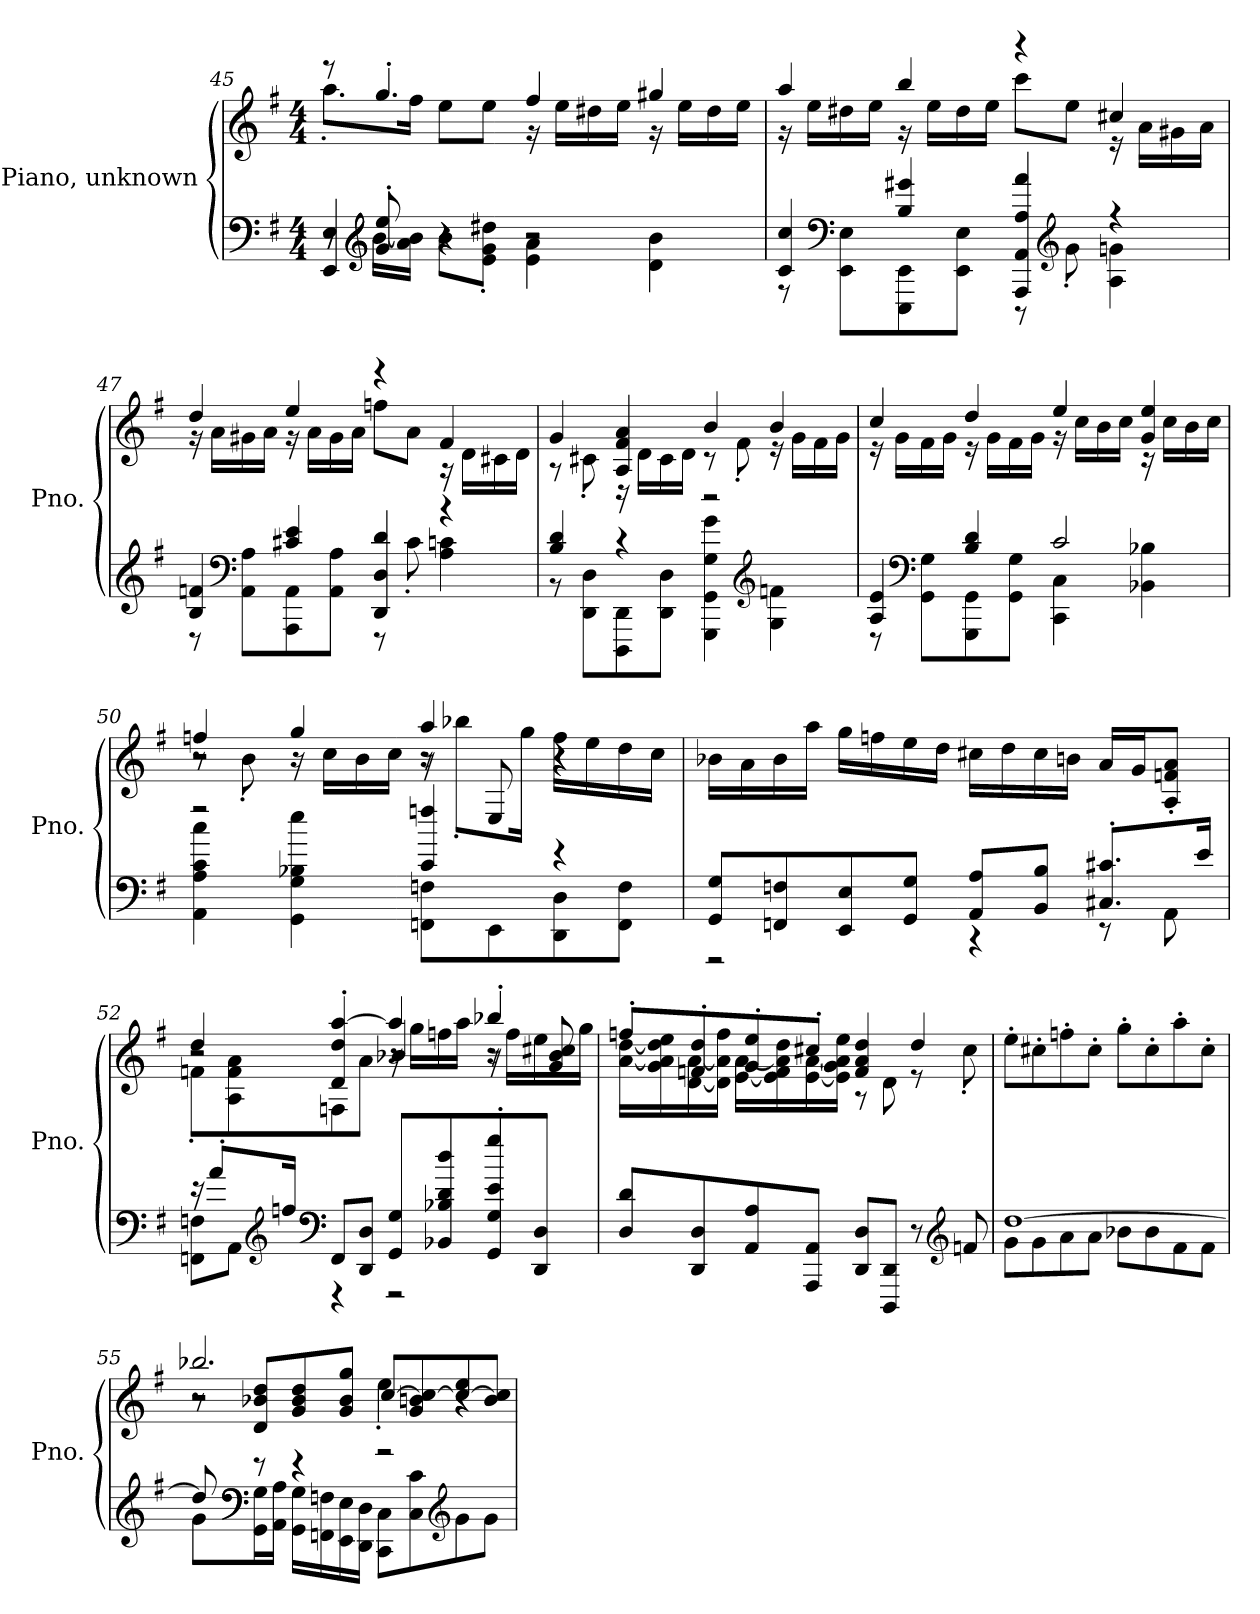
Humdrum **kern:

**kern	**kern
*part1	*part1
*staff2	*staff1
*I"Piano, unknown	*
*I'Pno.	*
*clefF4	*clefG2
*k[f#]	*k[f#]
*M4/4	*M4/4
=45	=45
*^	*^
*	*^	*	*
8r	8r	4EE/ 4E/	8r	8.aa'\L
*clefG2	*	*	*	*
8g/' 8ee/'	[16b\LL	.	4.gg'/	.
.	16a\ 16b\]JJ	.	.	16ff#\Jk
4r	8b\L	4r	.	8ee\L
.	8e\' 8g\' 8dd#X\'J	.	.	8ee\J
2r	4e\ 4a\	2r	4ff#/	16r
.	.	.	.	16ee\LL
.	.	.	.	16dd#X\
.	.	.	.	16ee\JJ
.	4d\ 4b\	.	4gg#X/	16r
.	.	.	.	16ee\LL
.	.	.	.	16dd#\
.	.	.	.	16ee\JJ
*	*v	*v	*	*
!!LO:LB:g=z	!!
=46	=46	=46	=46
4c/ 4cc/	8r	4aa/	16r
.	.	.	16ee\LL
*clefF4	*	*	*
.	8EE\ 8E\L	.	16dd#X\
.	.	.	16ee\JJ
4B/ 4g#X/	8EEE\ 8EE\	4bb/	16r
.	.	.	16ee\LL
.	8EE\ 8E\J	.	16dd#\
.	.	.	16ee\JJ
4AAA/ 4AA/ 4A/ 4a/	8r	4r	8ccc\L
*clefG2	*	*	*
.	8g#'\	.	8ee\J
4r	4A\ 4gn\	4cc#X/	16r
.	.	.	16a\LL
.	.	.	16g#X\
.	.	.	16a\JJ
=47	=47	=47	=47
4B/ 4fn/	8r	4dd/	16r
.	.	.	16a\LL
*clefF4	*	*	*
.	8AA\ 8A\L	.	16g#X\
.	.	.	16a\JJ
4c#X/ 4e/	8AAA\ 8AA\	4ee/	16r
.	.	.	16a\LL
.	8AA\ 8A\J	.	16g#\
.	.	.	16a\JJ
4DD/ 4D/ 4d/	8r	4r	8ffn\L
.	8c#'\	.	8a\J
4r	4A\ 4cn\	4f#/	16r
.	.	.	16d\LL
.	.	.	16c#X\
.	.	.	16d\JJ
!!LO:LB:g=z	!!
=48	=48	=48	=48
4B/ 4d/	8r	4g/	8r
.	8DD\ 8D\L	.	8c#X'\
4r	8DDD\ 8DD\	4A/ 4f#/ 4a/	16r
.	.	.	16d\LL
.	8DD\ 8D\J	.	16c#\
.	.	.	16d\JJ
2r	4GGG\ 4GG\ 4G\ 4g\	4b/	8r
.	.	.	8f#'\
*clefG2	*	*	*
.	4G\ 4fn\	4b/	16r
.	.	.	16g\LL
.	.	.	16f#\
.	.	.	16g\JJ
=49	=49	=49	=49
4A/ 4e/	8r	4cc/	16r
.	.	.	16g\LL
*clefF4	*	*	*
.	8GG\ 8G\L	.	16f#\
.	.	.	16g\JJ
4B/ 4d/	8GGG\ 8GG\	4dd/	16r
.	.	.	16g\LL
.	8GG\ 8G\J	.	16f#\
.	.	.	16g\JJ
2c/	4CC\ 4C\	4ee/	16r
.	.	.	16cc\LL
.	.	.	16b\
.	.	.	16cc\JJ
.	4BB-X\ 4B-X\	4g/ 4ee/	16r
.	.	.	16cc\LL
.	.	.	16b\
.	.	.	16cc\JJ
!!LO:LB:g=z
=50	=50	=50	=50
*	*	*	*^
2r	4AA\ 4A\ 4c\ 4cc\	4ffn/	8r	2r
.	.	.	8b'\	.
.	4GG\ 4G\ 4B-X\ 4ee\	4gg/	16r	.
.	.	.	16cc\LL	.
.	.	.	16b\	.
.	.	.	16cc\JJ	.
4c/ 4ffn/	8FFn\ 8Fn\L	4aa/	16r	8r
.	.	.	8bb-X'\L	.
.	8EE\	.	.	8E/
.	.	.	16gg\Jk	.
4r	8DD\ 8D\	4r	16ff\LL	4r
.	.	.	16ee\	.
.	8FF\ 8F\J	.	16dd\	.
.	.	.	16cc\JJ	.
*	*	*v	*v	*v
=51	=51	=51
8GG/ 8G/L	2r	16b-X\LL
.	.	16a\
8FFn/ 8Fn/	.	16b-\
.	.	16aa\JJ
8EE/ 8E/	.	16gg\LL
.	.	16ffn\
8GG/ 8G/J	.	16ee\
.	.	16dd\JJ
8AA/ 8A/L	4r	16cc#X\LL
.	.	16dd\
8BB/ 8B/J	.	16cc#\
.	.	16bn\JJ
8.C#X/' 8.c#X/'L	8r	16a/LL
.	.	16g/J
.	8AA\	8A/' 8fn/' 8a/'J
16e/Jk	.	.
!!LO:LB:g=z
=52	=52	=52
*	*	*^
*	*	*	*^
16r	8FFn\ 8Fn\L	4dd/	8fn'\L	2r
8a'/L	.	.	.	.
.	8AA\J	.	8A\ 8f\ 8a\	.
*clefG2	*	*	*	*
16ffn/Jk	.	.	.	.
*clefF4	*	*	*	*
8FF/L	4r	4d/' 4dd/' [4aa/'	8Fn\	.
8DD/ 8D/J	.	.	8a\J	.
8GG/ 8G/L	2r	4aa/]	16r	4b-X/
.	.	.	16gg\LL	.
8BB-X/ 8B-X/ 8d/ 8dd/	.	.	16ffn\	.
.	.	.	16aa\JJ	.
8GG/' 8G/' 8e/' 8gg/'	.	4bb-X'/	16r	8r
.	.	.	16ff\LL	.
8DD/ 8D/J	.	.	16ee\	8g/ 8b-/ 8cc#X/
.	.	.	16gg\JJ	.
*v	*v	*	*	*
*	*	*v	*v
=53	=53	=53
8D/ 8d/L	8ffn'/L	[16a\ [16dd\LL
.	.	16g\ 16a\] 16dd\] 16ee\
8DD/ 8D/	8fn/' 8dd/'	[16d\ [16a\
.	.	16d\] 16a\] 16ff\JJ
8AA/ 8A/	8g/' 8ee/'	[16e\ [16a\LL
.	.	16e\] 16f\ 16a\] 16dd\
8AAA/ 8AA/J	8cc#X'/J	[16e\ [16a\
.	.	16e\] 16g\ 16a\] 16ee\JJ
8DD/ 8D/L	4f/ 4a/ 4dd/	8r
8DDD/ 8DD/J	.	8d\
8r	4dd/	8r
*clefG2	*	*
8fn/	.	8cc#'\
*	*v	*v
!!LO:LB:g=z
=54	=54
*^	*
[1dd	8g\L	8ee'\L
.	8g\	8cc#X'\
.	8a\	8ffn'\
.	8a\J	8cc#'\J
.	8b-X\L	8gg'\L
.	8b-\	8cc#'\
.	8f#\	8aa'\
.	8f#\J	8cc#'\J
=55	=55	=55
*	*	*^
*	*	*	*^
8dd/]	8g\L	2.bb-X/	2r	8r
*clefF4	*	*	*	*
8r	16GG\ 16G\L	.	.	8d/ 8b-X/ 8dd/L
.	16AA\ 16A\JJ	.	.	.
4r	16GG\ 16G\LL	.	.	8g/ 8b-/ 8dd/
.	16FFn\ 16Fn\	.	.	.
.	16EE\ 16E\	.	.	8g/ 8b-/ 8gg/J
.	16DD\ 16D\JJ	.	.	.
2r	8CC\ 8C\L	.	4ee'\	[8cc/L
.	8C\ 8c\	.	.	8g/ 8bn/ 8cc/_
*clefG2	*	*	*	*
.	8g\	4r	4r	8cc/_ 8ee/
.	8g\J	.	.	8b/ 8cc/]J
*v	*v	*	*	*
*	*v	*v	*v
=	=
*-	*-
